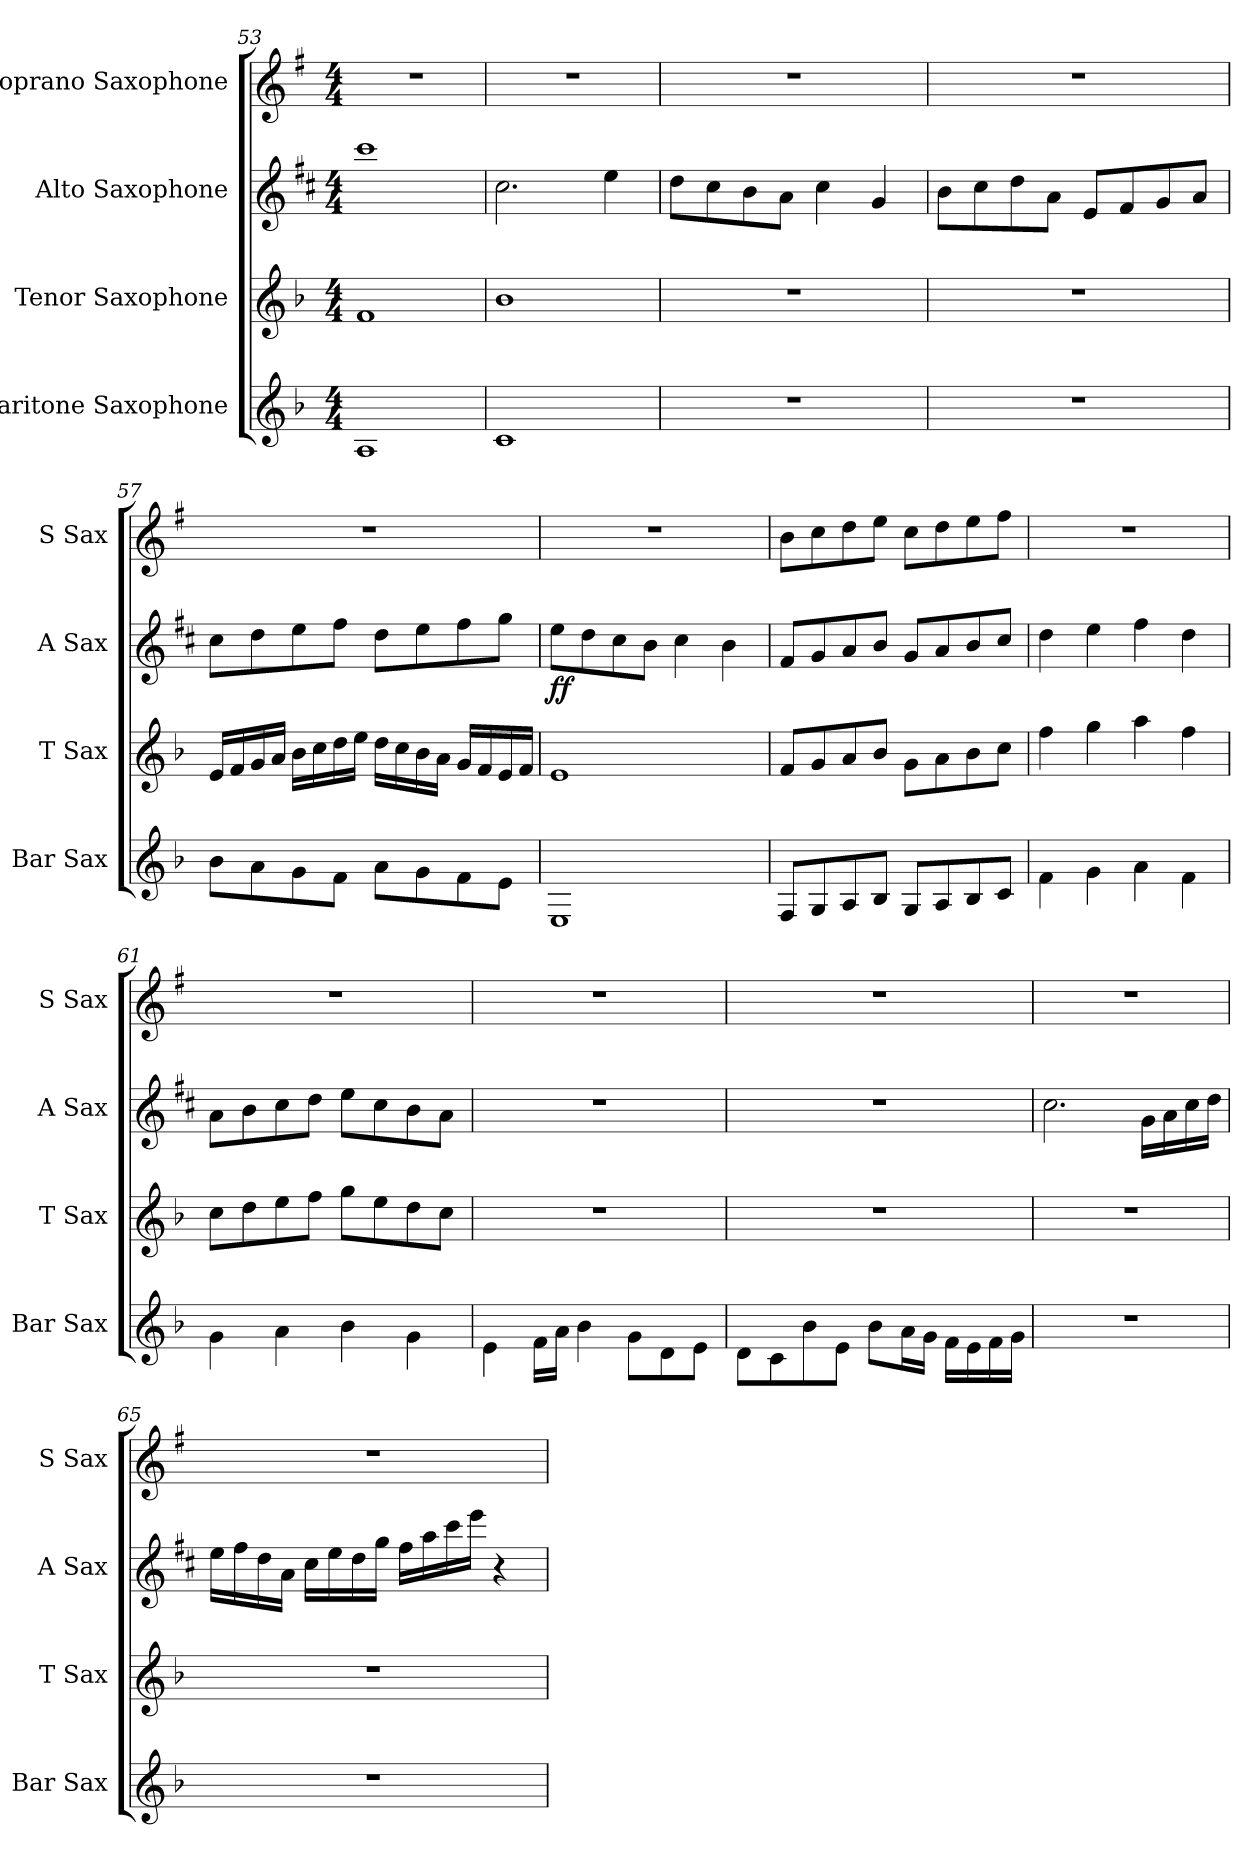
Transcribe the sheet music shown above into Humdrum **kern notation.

**kern	**kern	**kern	**dynam	**kern
*part4	*part3	*part2	*part2	*part1
*staff4	*staff3	*staff2	*staff2	*staff1
*I"Baritone Saxophone	*I"Tenor Saxophone	*I"Alto Saxophone	*	*I"Soprano Saxophone
*I'Bar Sax	*I'T Sax	*I'A Sax	*	*I'S Sax
*clefG2	*clefG2	*clefG2	*	*clefG2
*ITrd12c21	*ITrd8c14	*ITrd5c9	*	*ITrd1c2
*k[b-]	*k[b-]	*k[b-]	*	*k[b-]
*M4/4	*M4/4	*M4/4	*	*M4/4
=53	=53	=53	=53	=53
1AA	1F	1ee	.	1r
=54	=54	=54	=54	=54
1C	1B-	2.e\	.	1r
.	.	4g\	.	.
=55	=55	=55	=55	=55
1r	1r	8f\L	.	1r
.	.	8e\	.	.
.	.	8d\	.	.
.	.	8c\J	.	.
.	.	4e\	.	.
.	.	4B-/	.	.
!!LO:LB:g=z
=56	=56	=56	=56	=56
1r	1r	8d\L	.	1r
.	.	8e\	.	.
.	.	8f\	.	.
.	.	8c\J	.	.
.	.	8G/L	.	.
.	.	8A/	.	.
.	.	8B-/	.	.
.	.	8c/J	.	.
=57	=57	=57	=57	=57
8B-\L	16E/LL	8e\L	.	1r
.	16F/	.	.	.
8A\	16G/	8f\	.	.
.	16A/JJ	.	.	.
8G\	16B-\LL	8g\	.	.
.	16c\	.	.	.
8F\J	16d\	8a\J	.	.
.	16e\JJ	.	.	.
8A\L	16d\LL	8f\L	.	.
.	16c\	.	.	.
8G\	16B-\	8g\	.	.
.	16A\JJ	.	.	.
8F\	16G/LL	8a\	.	.
.	16F/	.	.	.
8E\J	16E/	8b-\J	.	.
.	16F/JJ	.	.	.
=58	=58	=58	=58	=58
!	!	!	!LO:DY:b	!
1EE	1E	8g\L	ff	1r
.	.	8f\	.	.
.	.	8e\	.	.
.	.	8d\J	.	.
.	.	4e\	.	.
.	.	4d\	.	.
=59	=59	=59	=59	=59
8FF/L	8F/L	8A/L	.	8a\L
8GG/	8G/	8B-/	.	8b-\
8AA/	8A/	8c/	.	8cc\
8BB-/J	8B-/J	8d/J	.	8dd\J
8GG/L	8G\L	8B-/L	.	8b-\L
8AA/	8A\	8c/	.	8cc\
8BB-/	8B-\	8d/	.	8dd\
8C/J	8c\J	8e/J	.	8ee\J
=60	=60	=60	=60	=60
4F\	4f\	4f\	.	1r
4G\	4g\	4g\	.	.
4A\	4a\	4a\	.	.
4F\	4f\	4f\	.	.
!!LO:LB:g=z
=61	=61	=61	=61	=61
4G\	8c\L	8c\L	.	1r
.	8d\	8d\	.	.
4A\	8e\	8e\	.	.
.	8f\J	8f\J	.	.
4B-\	8g\L	8g\L	.	.
.	8e\	8e\	.	.
4G\	8d\	8d\	.	.
.	8c\J	8c\J	.	.
=62	=62	=62	=62	=62
4E\	1r	1r	.	1r
16F\LL	.	.	.	.
16A\JJ	.	.	.	.
4B-\	.	.	.	.
8G\L	.	.	.	.
8D\	.	.	.	.
8E\J	.	.	.	.
=63	=63	=63	=63	=63
8D\L	1r	1r	.	1r
8C\	.	.	.	.
8B-\	.	.	.	.
8E\J	.	.	.	.
8B-\L	.	.	.	.
16A\L	.	.	.	.
16G\JJ	.	.	.	.
16F\LL	.	.	.	.
16E\	.	.	.	.
16F\	.	.	.	.
16G\JJ	.	.	.	.
=64	=64	=64	=64	=64
1r	1r	2.e\	.	1r
.	.	16B-\LL	.	.
.	.	16c\	.	.
.	.	16e\	.	.
.	.	16f\JJ	.	.
=65	=65	=65	=65	=65
1r	1r	16g\LL	.	1r
.	.	16a\	.	.
.	.	16f\	.	.
.	.	16c\JJ	.	.
.	.	16e\LL	.	.
.	.	16g\	.	.
.	.	16f\	.	.
.	.	16b-\JJ	.	.
.	.	16a\LL	.	.
.	.	16cc\	.	.
.	.	16ee\	.	.
.	.	16gg\JJ	.	.
.	.	4r	.	.
=	=	=	=	=
*-	*-	*-	*-	*-
